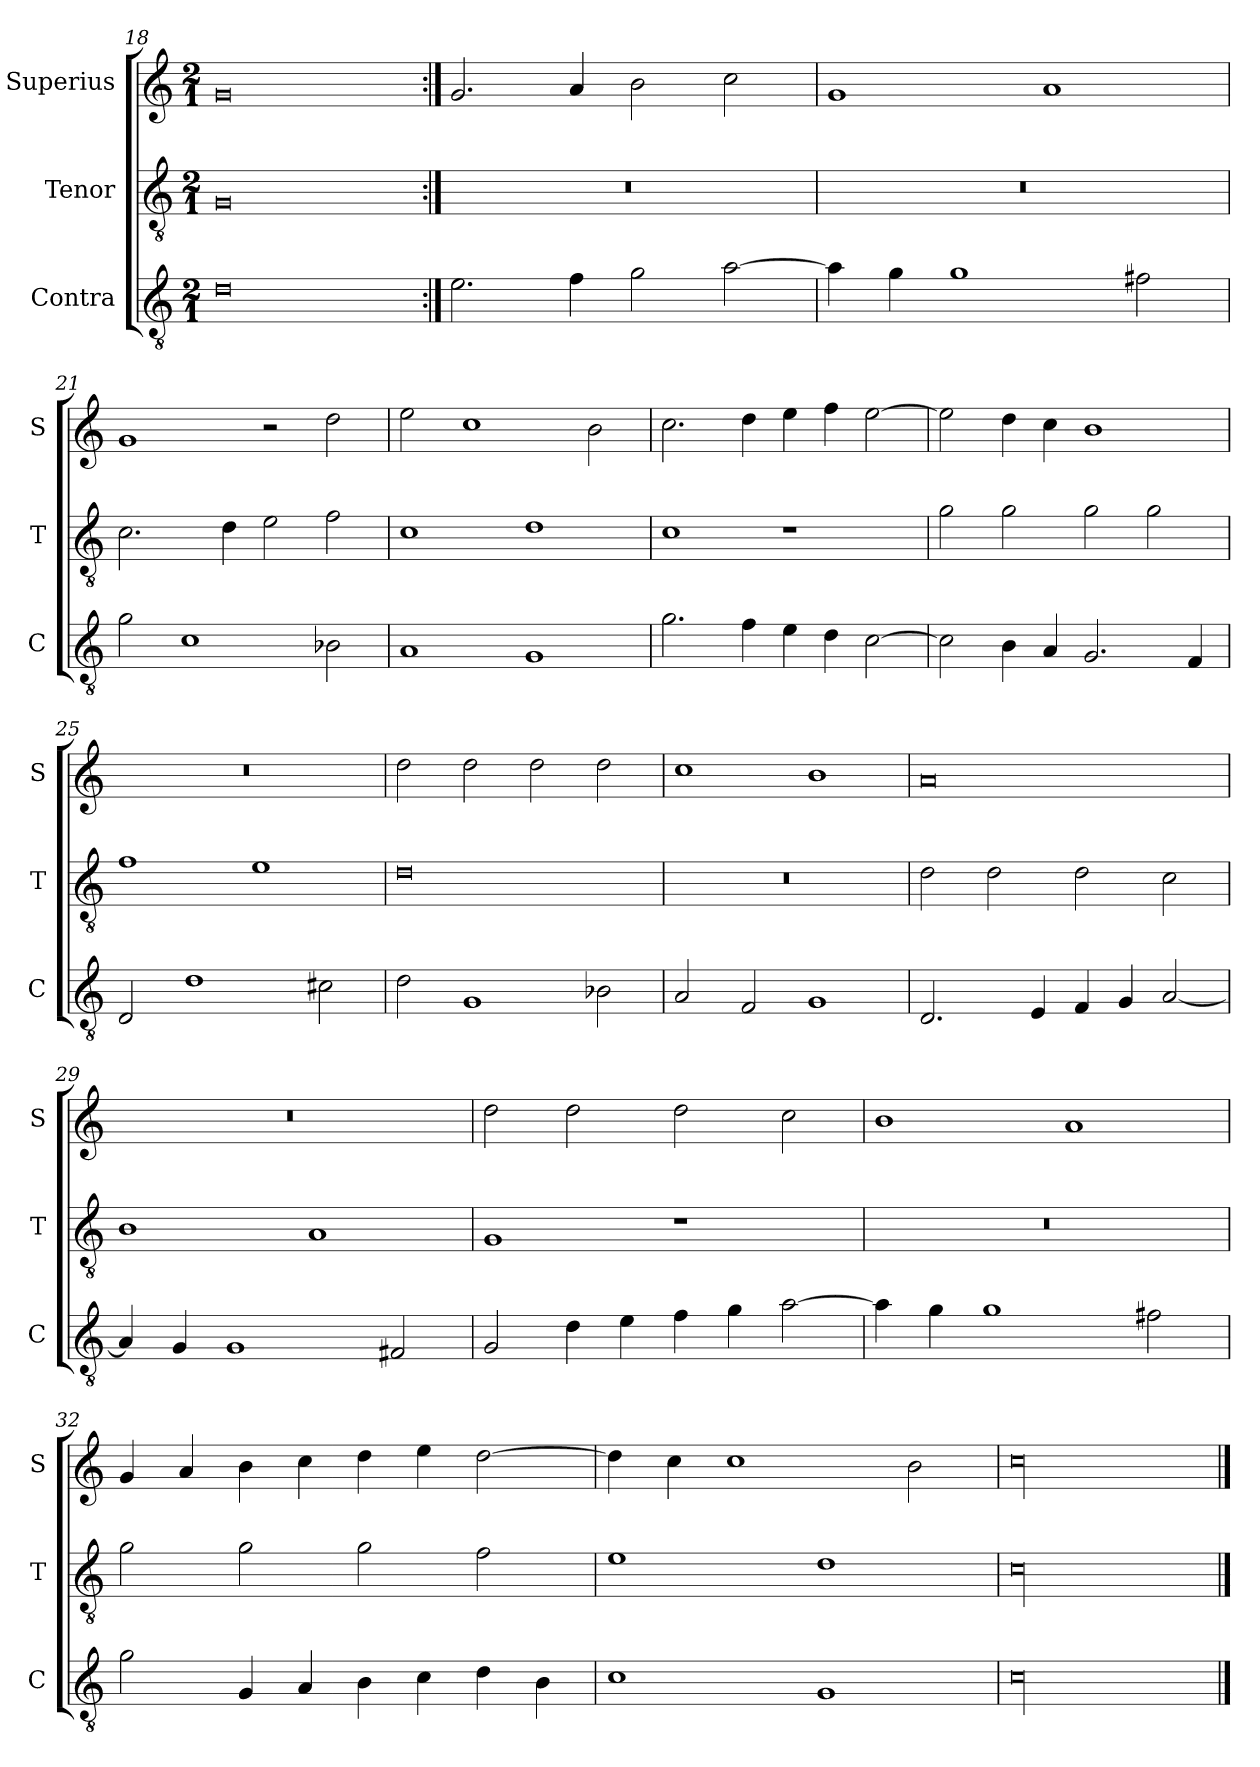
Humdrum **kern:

**kern	**kern	**kern
*part3	*part2	*part1
*staff3	*staff2	*staff1
*I"Contra	*I"Tenor	*I"Superius
*I'C	*I'T	*I'S
*clefGv2	*clefGv2	*clefG2
*k[]	*k[]	*k[]
*M2/1	*M2/1	*M2/1
=18	=18	=18
0d	0G	0g
=19:|!	=19:|!	=19:|!
2.e\	0r	2.g/
4f\	.	4a/
2g\	.	2b\
[2a\	.	2cc\
=20	=20	=20
4a\]	0r	1g
4g\	.	.
1g	.	.
.	.	1a
2f#X\	.	.
=21	=21	=21
2g\	2.c\	1g
1c	.	.
.	4d\	.
.	2e\	2r
2B-X\	2f\	2dd\
=22	=22	=22
1A	1c	2ee\
.	.	1cc
1G	1d	.
.	.	2b\
=23	=23	=23
2.g\	1c	2.cc\
4f\	.	4dd\
4e\	1r	4ee\
4d\	.	4ff\
[2c\	.	[2ee\
=24	=24	=24
2c\]	2g\	2ee\]
4B\	2g\	4dd\
4A/	.	4cc\
2.G/	2g\	1b
.	2g\	.
4F/	.	.
=25	=25	=25
2D/	1f	0r
1d	.	.
.	1e	.
2c#X\	.	.
=26	=26	=26
2d\	0d	2dd\
1G	.	2dd\
.	.	2dd\
2B-X\	.	2dd\
=27	=27	=27
2A/	0r	1cc
2F/	.	.
1G	.	1b
=28	=28	=28
2.D/	2d\	0a
.	2d\	.
4E/	.	.
4F/	2d\	.
4G/	.	.
[2A/	2c\	.
=29	=29	=29
4A/]	1B	0r
4G/	.	.
1G	.	.
.	1A	.
2F#X/	.	.
=30	=30	=30
2G/	1G	2dd\
4d\	.	2dd\
4e\	.	.
4f\	1r	2dd\
4g\	.	.
[2a\	.	2cc\
=31	=31	=31
4a\]	0r	1b
4g\	.	.
1g	.	.
.	.	1a
2f#X\	.	.
=32	=32	=32
2g\	2g\	4g/
.	.	4a/
4G/	2g\	4b\
4A/	.	4cc\
4B\	2g\	4dd\
4c\	.	4ee\
4d\	2f\	[2dd\
4B\	.	.
=33	=33	=33
1c	1e	4dd\]
.	.	4cc\
.	.	1cc
1G	1d	.
.	.	2b\
=34	=34	=34
!LO:N:vis=00	!LO:N:vis=00	!LO:N:vis=00
0c	0c	0cc
==	==	==
*-	*-	*-
